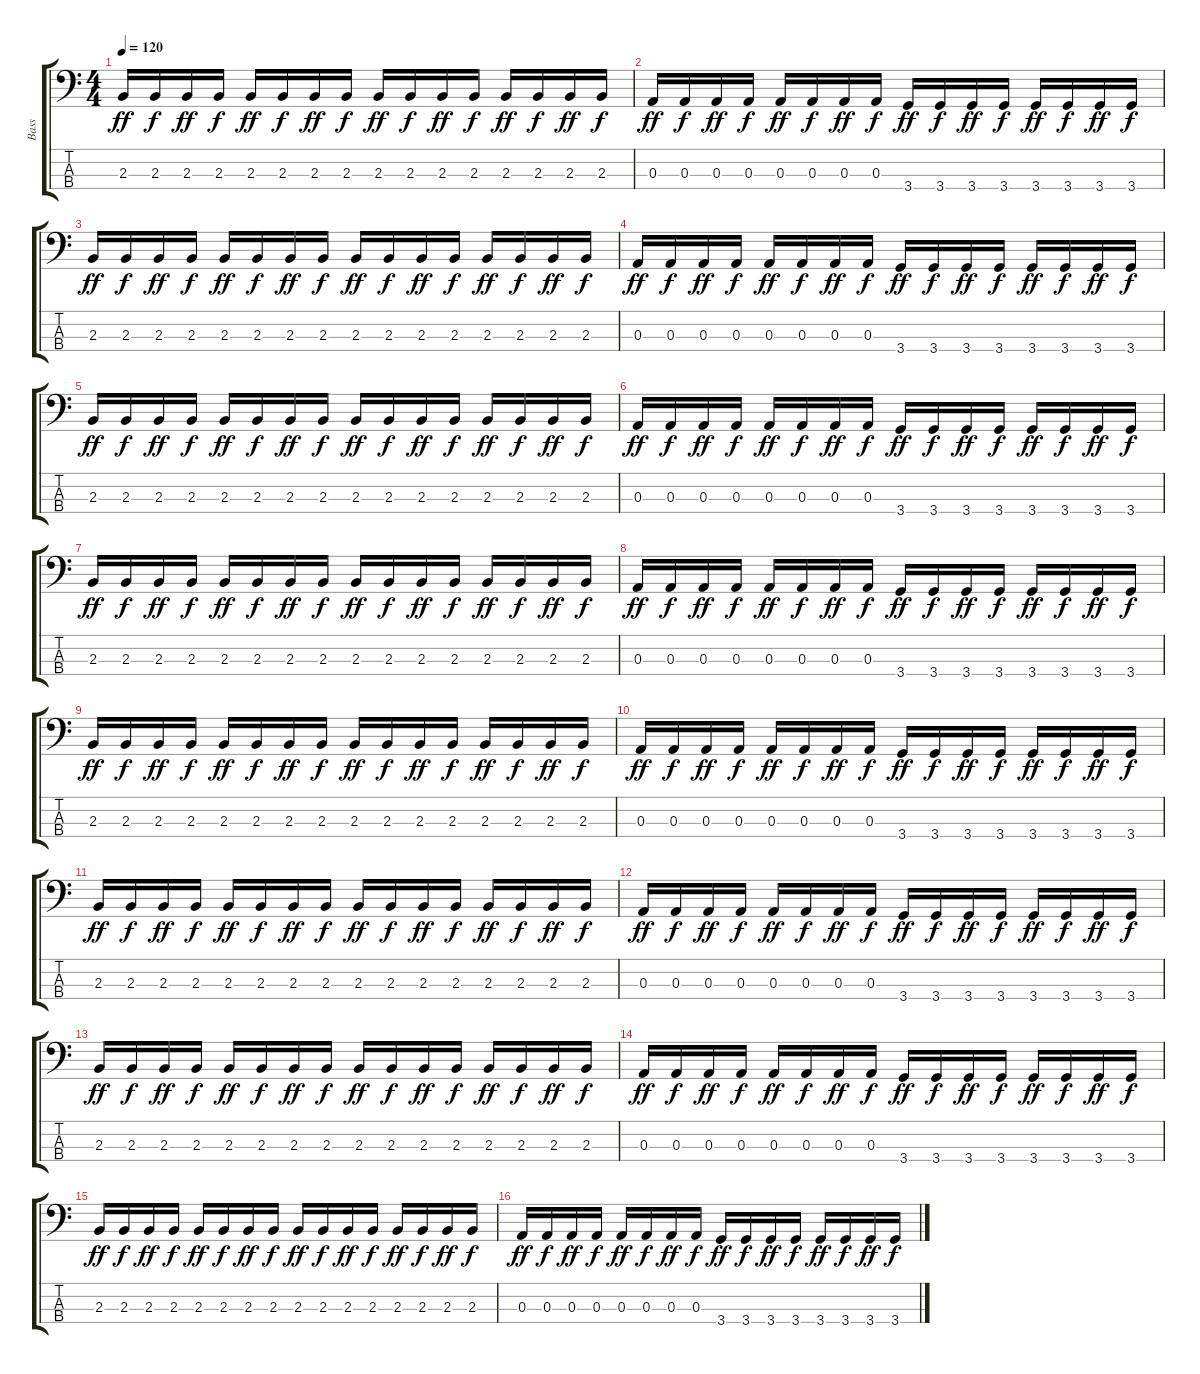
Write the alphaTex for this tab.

\track ("Bass" "Bass") {instrument synthbass1}
\staff {score tabs}
\tuning (G2 D2 A1 E1) {hide}
\ts (4 4)
\tempo 120
\clef f4
\ks c
2.3.16{dy ff} 2.3.16{dy f} 2.3.16{dy ff} 2.3.16{dy f} 2.3.16{dy ff} 2.3.16{dy f} 2.3.16{dy ff} 2.3.16{dy f} 2.3.16{dy ff} 2.3.16{dy f} 2.3.16{dy ff} 2.3.16{dy f} 2.3.16{dy ff} 2.3.16{dy f} 2.3.16{dy ff} 2.3.16{dy f} |
0.3.16{dy ff} 0.3.16{dy f} 0.3.16{dy ff} 0.3.16{dy f} 0.3.16{dy ff} 0.3.16{dy f} 0.3.16{dy ff} 0.3.16{dy f} 3.4.16{dy ff} 3.4.16{dy f} 3.4.16{dy ff} 3.4.16{dy f} 3.4.16{dy ff} 3.4.16{dy f} 3.4.16{dy ff} 3.4.16{dy f} |
2.3.16{dy ff} 2.3.16{dy f} 2.3.16{dy ff} 2.3.16{dy f} 2.3.16{dy ff} 2.3.16{dy f} 2.3.16{dy ff} 2.3.16{dy f} 2.3.16{dy ff} 2.3.16{dy f} 2.3.16{dy ff} 2.3.16{dy f} 2.3.16{dy ff} 2.3.16{dy f} 2.3.16{dy ff} 2.3.16{dy f} |
0.3.16{dy ff} 0.3.16{dy f} 0.3.16{dy ff} 0.3.16{dy f} 0.3.16{dy ff} 0.3.16{dy f} 0.3.16{dy ff} 0.3.16{dy f} 3.4.16{dy ff} 3.4.16{dy f} 3.4.16{dy ff} 3.4.16{dy f} 3.4.16{dy ff} 3.4.16{dy f} 3.4.16{dy ff} 3.4.16{dy f} |
2.3.16{dy ff} 2.3.16{dy f} 2.3.16{dy ff} 2.3.16{dy f} 2.3.16{dy ff} 2.3.16{dy f} 2.3.16{dy ff} 2.3.16{dy f} 2.3.16{dy ff} 2.3.16{dy f} 2.3.16{dy ff} 2.3.16{dy f} 2.3.16{dy ff} 2.3.16{dy f} 2.3.16{dy ff} 2.3.16{dy f} |
0.3.16{dy ff} 0.3.16{dy f} 0.3.16{dy ff} 0.3.16{dy f} 0.3.16{dy ff} 0.3.16{dy f} 0.3.16{dy ff} 0.3.16{dy f} 3.4.16{dy ff} 3.4.16{dy f} 3.4.16{dy ff} 3.4.16{dy f} 3.4.16{dy ff} 3.4.16{dy f} 3.4.16{dy ff} 3.4.16{dy f} |
2.3.16{dy ff} 2.3.16{dy f} 2.3.16{dy ff} 2.3.16{dy f} 2.3.16{dy ff} 2.3.16{dy f} 2.3.16{dy ff} 2.3.16{dy f} 2.3.16{dy ff} 2.3.16{dy f} 2.3.16{dy ff} 2.3.16{dy f} 2.3.16{dy ff} 2.3.16{dy f} 2.3.16{dy ff} 2.3.16{dy f} |
0.3.16{dy ff} 0.3.16{dy f} 0.3.16{dy ff} 0.3.16{dy f} 0.3.16{dy ff} 0.3.16{dy f} 0.3.16{dy ff} 0.3.16{dy f} 3.4.16{dy ff} 3.4.16{dy f} 3.4.16{dy ff} 3.4.16{dy f} 3.4.16{dy ff} 3.4.16{dy f} 3.4.16{dy ff} 3.4.16{dy f} |
2.3.16{dy ff} 2.3.16{dy f} 2.3.16{dy ff} 2.3.16{dy f} 2.3.16{dy ff} 2.3.16{dy f} 2.3.16{dy ff} 2.3.16{dy f} 2.3.16{dy ff} 2.3.16{dy f} 2.3.16{dy ff} 2.3.16{dy f} 2.3.16{dy ff} 2.3.16{dy f} 2.3.16{dy ff} 2.3.16{dy f} |
0.3.16{dy ff} 0.3.16{dy f} 0.3.16{dy ff} 0.3.16{dy f} 0.3.16{dy ff} 0.3.16{dy f} 0.3.16{dy ff} 0.3.16{dy f} 3.4.16{dy ff} 3.4.16{dy f} 3.4.16{dy ff} 3.4.16{dy f} 3.4.16{dy ff} 3.4.16{dy f} 3.4.16{dy ff} 3.4.16{dy f} |
2.3.16{dy ff} 2.3.16{dy f} 2.3.16{dy ff} 2.3.16{dy f} 2.3.16{dy ff} 2.3.16{dy f} 2.3.16{dy ff} 2.3.16{dy f} 2.3.16{dy ff} 2.3.16{dy f} 2.3.16{dy ff} 2.3.16{dy f} 2.3.16{dy ff} 2.3.16{dy f} 2.3.16{dy ff} 2.3.16{dy f} |
0.3.16{dy ff} 0.3.16{dy f} 0.3.16{dy ff} 0.3.16{dy f} 0.3.16{dy ff} 0.3.16{dy f} 0.3.16{dy ff} 0.3.16{dy f} 3.4.16{dy ff} 3.4.16{dy f} 3.4.16{dy ff} 3.4.16{dy f} 3.4.16{dy ff} 3.4.16{dy f} 3.4.16{dy ff} 3.4.16{dy f} |
2.3.16{dy ff} 2.3.16{dy f} 2.3.16{dy ff} 2.3.16{dy f} 2.3.16{dy ff} 2.3.16{dy f} 2.3.16{dy ff} 2.3.16{dy f} 2.3.16{dy ff} 2.3.16{dy f} 2.3.16{dy ff} 2.3.16{dy f} 2.3.16{dy ff} 2.3.16{dy f} 2.3.16{dy ff} 2.3.16{dy f} |
0.3.16{dy ff} 0.3.16{dy f} 0.3.16{dy ff} 0.3.16{dy f} 0.3.16{dy ff} 0.3.16{dy f} 0.3.16{dy ff} 0.3.16{dy f} 3.4.16{dy ff} 3.4.16{dy f} 3.4.16{dy ff} 3.4.16{dy f} 3.4.16{dy ff} 3.4.16{dy f} 3.4.16{dy ff} 3.4.16{dy f} |
2.3.16{dy ff} 2.3.16{dy f} 2.3.16{dy ff} 2.3.16{dy f} 2.3.16{dy ff} 2.3.16{dy f} 2.3.16{dy ff} 2.3.16{dy f} 2.3.16{dy ff} 2.3.16{dy f} 2.3.16{dy ff} 2.3.16{dy f} 2.3.16{dy ff} 2.3.16{dy f} 2.3.16{dy ff} 2.3.16{dy f} |
0.3.16{dy ff} 0.3.16{dy f} 0.3.16{dy ff} 0.3.16{dy f} 0.3.16{dy ff} 0.3.16{dy f} 0.3.16{dy ff} 0.3.16{dy f} 3.4.16{dy ff} 3.4.16{dy f} 3.4.16{dy ff} 3.4.16{dy f} 3.4.16{dy ff} 3.4.16{dy f} 3.4.16{dy ff} 3.4.16{dy f}
